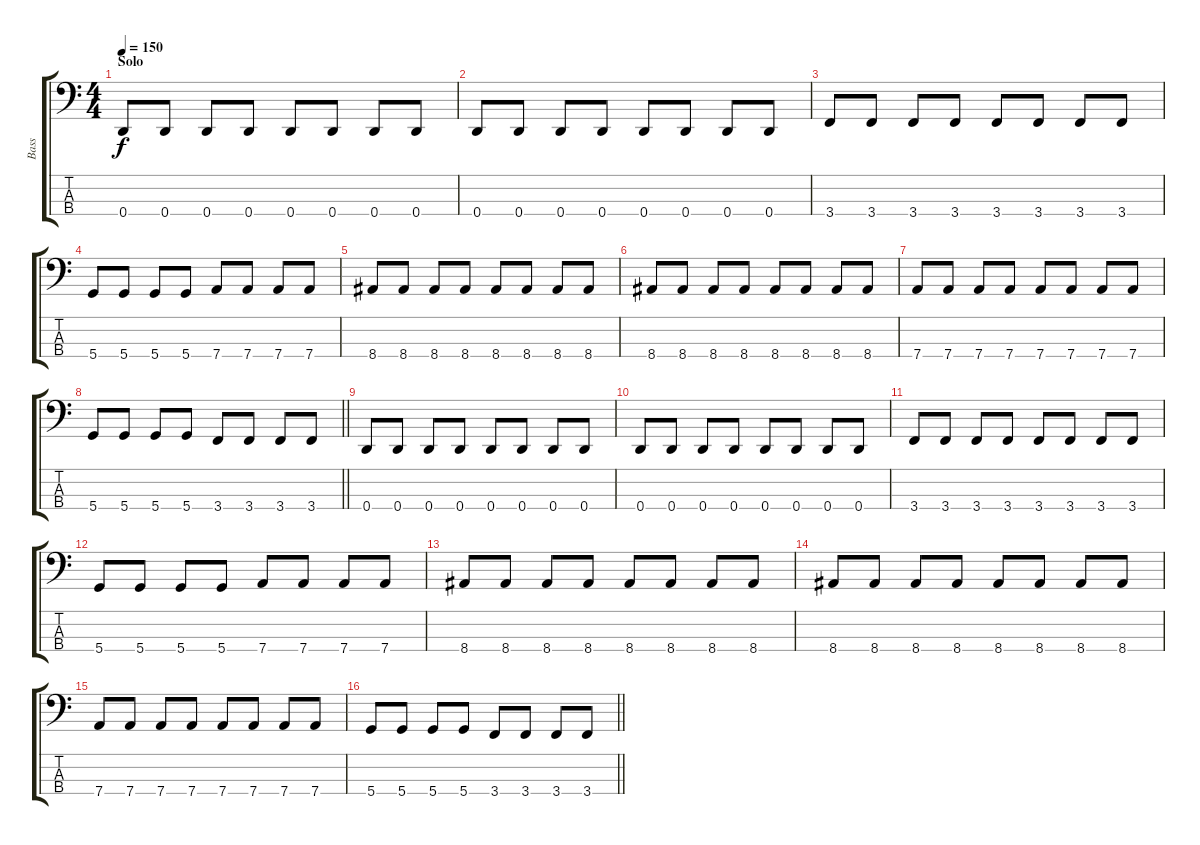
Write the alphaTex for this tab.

\track ("Bass" "Bass") {instrument electricbassfinger}
\staff {score tabs}
\tuning (F2 C2 G1 D1) {hide}
\ts (4 4)
\section ("" "Solo")
\tempo 150
\clef f4
\ks c
0.4.8{dy f} 0.4.8 0.4.8 0.4.8 0.4.8 0.4.8 0.4.8 0.4.8 |
0.4.8 0.4.8 0.4.8 0.4.8 0.4.8 0.4.8 0.4.8 0.4.8 |
3.4.8 3.4.8 3.4.8 3.4.8 3.4.8 3.4.8 3.4.8 3.4.8 |
5.4.8 5.4.8 5.4.8 5.4.8 7.4.8 7.4.8 7.4.8 7.4.8 |
8.4.8 8.4.8 8.4.8 8.4.8 8.4.8 8.4.8 8.4.8 8.4.8 |
8.4.8 8.4.8 8.4.8 8.4.8 8.4.8 8.4.8 8.4.8 8.4.8 |
7.4.8 7.4.8 7.4.8 7.4.8 7.4.8 7.4.8 7.4.8 7.4.8 |
\barLineRight lightlight
5.4.8 5.4.8 5.4.8 5.4.8 3.4.8 3.4.8 3.4.8 3.4.8 |
0.4.8 0.4.8 0.4.8 0.4.8 0.4.8 0.4.8 0.4.8 0.4.8 |
0.4.8 0.4.8 0.4.8 0.4.8 0.4.8 0.4.8 0.4.8 0.4.8 |
3.4.8 3.4.8 3.4.8 3.4.8 3.4.8 3.4.8 3.4.8 3.4.8 |
5.4.8 5.4.8 5.4.8 5.4.8 7.4.8 7.4.8 7.4.8 7.4.8 |
8.4.8 8.4.8 8.4.8 8.4.8 8.4.8 8.4.8 8.4.8 8.4.8 |
8.4.8 8.4.8 8.4.8 8.4.8 8.4.8 8.4.8 8.4.8 8.4.8 |
7.4.8 7.4.8 7.4.8 7.4.8 7.4.8 7.4.8 7.4.8 7.4.8 |
\barLineRight lightlight
5.4.8 5.4.8 5.4.8 5.4.8 3.4.8 3.4.8 3.4.8 3.4.8
